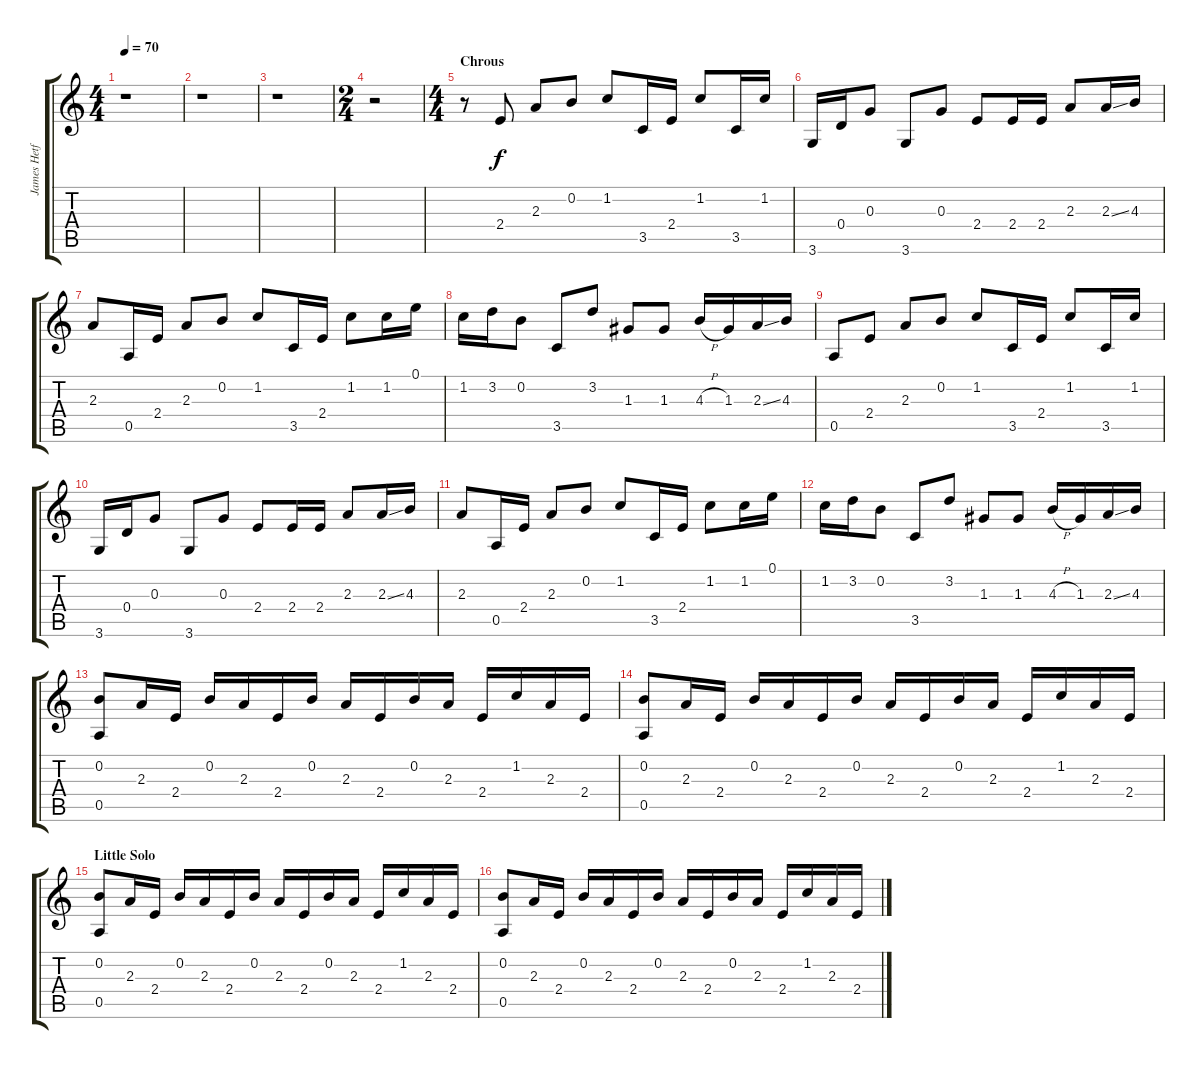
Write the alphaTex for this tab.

\track ("James Hetfield (Acoustic Guitar)" "James Hetf") {instrument acousticguitarsteel}
\staff {score tabs}
\tuning (E4 B3 G3 D3 A2 E2) {hide}
\ts (4 4)
\tempo 70
\clef g2
\ks c
r.1{dy f} |
r.1 |
r.1 |
\ts (2 4)
r.2 |
\ts (4 4)
\section ("" "Chrous")
r.8 2.4.8 2.3.8 0.2.8 1.2.8 3.5.16 2.4.16 1.2.8 3.5.16 1.2.16 |
3.6.16 0.4.16 0.3.8 3.6.8 0.3.8 2.4.8 2.4.16 2.4.16 2.3.8 2.3{ss}.16 4.3.16 |
2.3.8 0.5.16 2.4.16 2.3.8 0.2.8 1.2.8 3.5.16 2.4.16 1.2.8 1.2.16 0.1.16 |
1.2.16 3.2.16 0.2.8 3.5.8 3.2.8 1.3.8 1.3.8 4.3{h}.16 1.3.16 2.3{ss}.16 4.3.16 |
0.5.8 2.4.8 2.3.8 0.2.8 1.2.8 3.5.16 2.4.16 1.2.8 3.5.16 1.2.16 |
3.6.16 0.4.16 0.3.8 3.6.8 0.3.8 2.4.8 2.4.16 2.4.16 2.3.8 2.3{ss}.16 4.3.16 |
2.3.8 0.5.16 2.4.16 2.3.8 0.2.8 1.2.8 3.5.16 2.4.16 1.2.8 1.2.16 0.1.16 |
1.2.16 3.2.16 0.2.8 3.5.8 3.2.8 1.3.8 1.3.8 4.3{h}.16 1.3.16 2.3{ss}.16 4.3.16 |
(0.2 0.5).8 2.3.16 2.4.16 0.2.16 2.3.16 2.4.16 0.2.16 2.3.16 2.4.16 0.2.16 2.3.16 2.4.16 1.2.16 2.3.16 2.4.16 |
(0.2 0.5).8 2.3.16 2.4.16 0.2.16 2.3.16 2.4.16 0.2.16 2.3.16 2.4.16 0.2.16 2.3.16 2.4.16 1.2.16 2.3.16 2.4.16 |
\section ("" "Little Solo")
(0.2 0.5).8 2.3.16 2.4.16 0.2.16 2.3.16 2.4.16 0.2.16 2.3.16 2.4.16 0.2.16 2.3.16 2.4.16 1.2.16 2.3.16 2.4.16 |
(0.2 0.5).8 2.3.16 2.4.16 0.2.16 2.3.16 2.4.16 0.2.16 2.3.16 2.4.16 0.2.16 2.3.16 2.4.16 1.2.16 2.3.16 2.4.16
